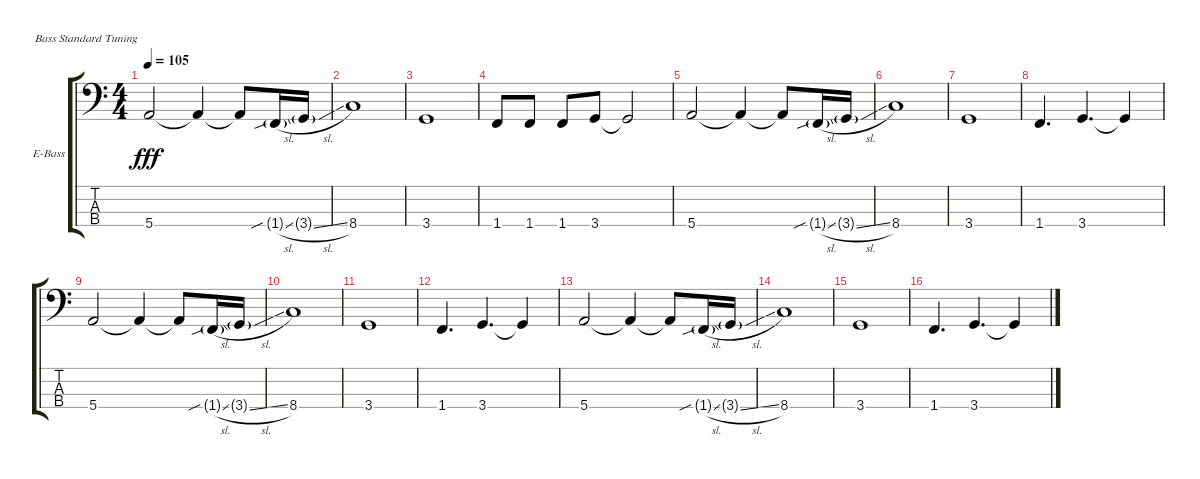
\defaultSystemsLayout 4
\bracketExtendMode groupsimilarinstruments
\firstSystemTrackNameOrientation horizontal
\otherSystemsTrackNameOrientation horizontal
\track ("Electric Bass" "E-Bass") {instrument electricbassfinger}
\staff {score tabs}
\tuning (G2 D2 A1 E1)
\ts (4 4)
\tempo 105
\clef f4
\ks c
5.4.2{dy fff} 5.4{t}.4 5.4{t}.8 1.4{sib sl g}.16 3.4{sl g}.16 |
8.4.1 |
3.4.1 |
1.4.8 1.4.8 1.4.8 3.4.8 3.4{t}.2 |
5.4.2 5.4{t}.4 5.4{t}.8 1.4{sib sl g}.16 3.4{sl g}.16 |
8.4.1 |
3.4.1 |
1.4.4{d} 3.4.4{d} 3.4{t}.4 |
5.4.2 5.4{t}.4 5.4{t}.8 1.4{sib sl g}.16 3.4{sl g}.16 |
8.4.1 |
3.4.1 |
1.4.4{d} 3.4.4{d} 3.4{t}.4 |
5.4.2 5.4{t}.4 5.4{t}.8 1.4{sib sl g}.16 3.4{sl g}.16 |
8.4.1 |
3.4.1 |
1.4.4{d} 3.4.4{d} 3.4{t}.4
